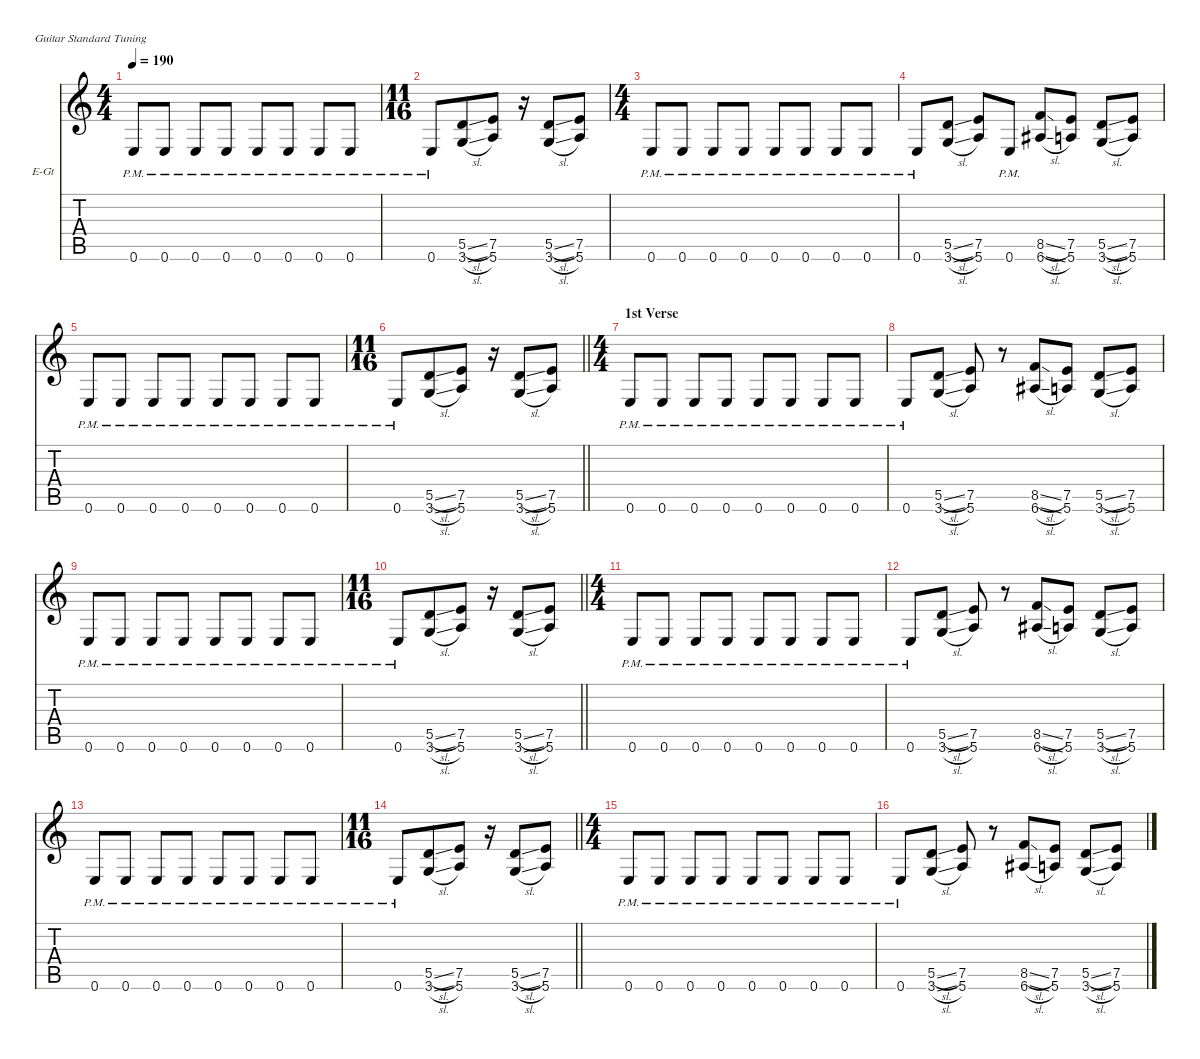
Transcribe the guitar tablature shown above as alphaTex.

\hideDynamics
\bracketExtendMode nobrackets
\firstSystemTrackNameOrientation horizontal
\otherSystemsTrackNameOrientation horizontal
\track ("James Hetfield" "E-Gt") {instrument distortionguitar}
\staff {score tabs}
\tuning (E4 B3 G3 D3 A2 E2)
\ts (4 4)
\tempo 190
\clef g2
\ks c
0.6{pm}.8{dy fff} 0.6{pm}.8 0.6{pm}.8 0.6{pm}.8 0.6{pm}.8 0.6{pm}.8 0.6{pm}.8 0.6{pm}.8 |
\ts (11 16)
\beaming (8 3 2)
0.6{pm}.8 (5.5{sl} 3.6{sl}).8 (7.5 5.6).8 r.16 (5.5{sl} 3.6{sl}).8 (7.5 5.6).8{dy f} |
\ts (4 4)
\beaming (8 2 2 2 2)
0.6{pm}.8{dy fff} 0.6{pm}.8 0.6{pm}.8 0.6{pm}.8 0.6{pm}.8 0.6{pm}.8 0.6{pm}.8 0.6{pm}.8 |
0.6{pm}.8 (5.5{sl} 3.6{sl}).8 (7.5 5.6).8 0.6{pm}.8{dy ff} (8.5{sl} 6.6{sl acc #}).8{dy fff} (7.5 5.6).8 (5.5{sl} 3.6{sl}).8 (7.5 5.6).8{dy f} |
0.6{pm}.8{dy fff} 0.6{pm}.8 0.6{pm}.8 0.6{pm}.8 0.6{pm}.8 0.6{pm}.8 0.6{pm}.8 0.6{pm}.8 |
\ts (11 16)
\beaming (8 3 2)
\barLineRight lightlight
0.6{pm}.8 (5.5{sl} 3.6{sl}).8 (7.5 5.6).8 r.16 (5.5{sl} 3.6{sl}).8 (7.5 5.6).8{dy f} |
\ts (4 4)
\beaming (8 2 2 2 2)
\section ("" "1st Verse")
0.6{pm}.8{dy fff} 0.6{pm}.8 0.6{pm}.8 0.6{pm}.8 0.6{pm}.8 0.6{pm}.8 0.6{pm}.8 0.6{pm}.8 |
0.6{pm}.8 (5.5{sl} 3.6{sl}).8 (7.5 5.6).8 r.8 (8.5{sl} 6.6{sl acc #}).8 (7.5 5.6).8 (5.5{sl} 3.6{sl}).8 (7.5 5.6).8{dy f} |
0.6{pm}.8{dy fff} 0.6{pm}.8 0.6{pm}.8 0.6{pm}.8 0.6{pm}.8 0.6{pm}.8 0.6{pm}.8 0.6{pm}.8 |
\ts (11 16)
\beaming (8 3 2)
\barLineRight lightlight
0.6{pm}.8 (5.5{sl} 3.6{sl}).8 (7.5 5.6).8 r.16 (5.5{sl} 3.6{sl}).8 (7.5 5.6).8{dy f} |
\ts (4 4)
\beaming (8 2 2 2 2)
0.6{pm}.8{dy fff} 0.6{pm}.8 0.6{pm}.8 0.6{pm}.8 0.6{pm}.8 0.6{pm}.8 0.6{pm}.8 0.6{pm}.8 |
0.6{pm}.8 (5.5{sl} 3.6{sl}).8 (7.5 5.6).8 r.8 (8.5{sl} 6.6{sl acc #}).8 (7.5 5.6).8 (5.5{sl} 3.6{sl}).8 (7.5 5.6).8{dy f} |
0.6{pm}.8{dy fff} 0.6{pm}.8 0.6{pm}.8 0.6{pm}.8 0.6{pm}.8 0.6{pm}.8 0.6{pm}.8 0.6{pm}.8 |
\ts (11 16)
\beaming (8 3 2)
\barLineRight lightlight
0.6{pm}.8 (5.5{sl} 3.6{sl}).8 (7.5 5.6).8 r.16 (5.5{sl} 3.6{sl}).8 (7.5 5.6).8{dy f} |
\ts (4 4)
\beaming (8 2 2 2 2)
0.6{pm}.8{dy fff} 0.6{pm}.8 0.6{pm}.8 0.6{pm}.8 0.6{pm}.8 0.6{pm}.8 0.6{pm}.8 0.6{pm}.8 |
0.6{pm}.8 (5.5{sl} 3.6{sl}).8 (7.5 5.6).8 r.8 (8.5{sl} 6.6{sl acc #}).8 (7.5 5.6).8 (5.5{sl} 3.6{sl}).8 (7.5 5.6).8{dy f}
